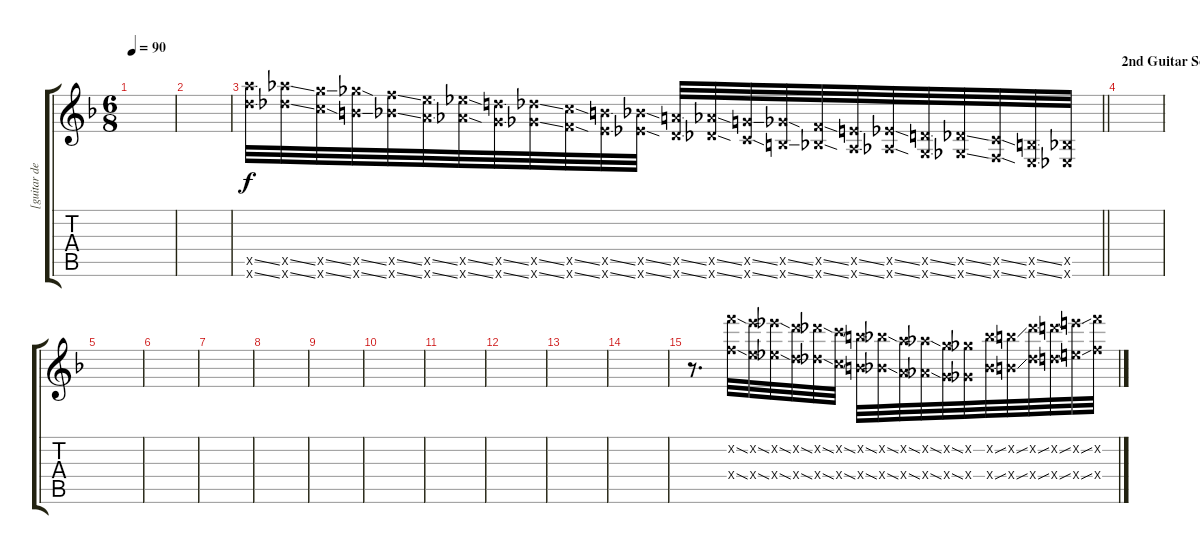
\track ("[guitar delay and whammy effect]" "[guitar de") {instrument electricguitarclean}
\staff {score tabs}
\tuning (E4 B3 G3 D3 A2 D2) {hide}
\ts (6 8)
\tempo 90
\clef g2
\ks dminor
|
|
\barLineRight lightlight
(24.5{ss x} 24.6{ss x}).32{volume 9 instrument distortionguitar} (23.5{ss x} 23.6{ss x}).32 (22.5{ss x} 22.6{ss x}).32 (21.5{ss x} 21.6{ss x}).32 (20.5{ss x} 20.6{ss x}).32 (19.5{ss x} 19.6{ss x}).32 (18.5{ss x} 18.6{ss x}).32 (17.5{ss x} 17.6{ss x}).32 (16.5{ss x} 16.6{ss x}).32 (15.5{ss x} 15.6{ss x}).32 (14.5{ss x} 14.6{ss x}).32 (13.5{ss x} 13.6{ss x}).32 (12.5{ss x} 12.6{ss x}).32 (11.5{ss x} 11.6{ss x}).32 (10.5{ss x} 10.6{ss x}).32 (9.5{ss x} 9.6{ss x}).32 (8.5{ss x} 8.6{ss x}).32 (7.5{ss x} 7.6{ss x}).32 (6.5{ss x} 6.6{ss x}).32 (5.5{ss x} 5.6{ss x}).32 (4.5{ss x} 4.6{ss x}).32 (3.5{ss x} 3.6{ss x}).32 (2.5{ss x} 2.6{ss x}).32 (1.5{x} 1.6{x}).32 |
\section ("" "2nd Guitar Solo")
|
|
|
|
|
|
|
|
|
|
|
r.8{d} (18.2{ss x} 15.4{ss x}).32 (17.2{ss x} 14.4{ss x}).32 (16.2{ss x} 13.4{ss x}).32 (15.2{ss x} 12.4{ss x}).32 (14.2{ss x} 11.4{ss x}).32 (13.2{ss x} 10.4{ss x}).32 (12.2{ss x} 9.4{ss x}).32 (11.2{ss x} 8.4{ss x}).32 (10.2{ss x} 7.4{ss x}).32 (9.2{ss x} 6.4{ss x}).32 (8.2{ss x} 5.4{ss x}).32 (7.2{x} 4.4{x}).32 (11.2{ss x} 8.4{ss x}).32 (12.2{ss x} 9.4{ss x}).32 (14.2{ss x} 11.4{ss x}).32 (15.2{ss x} 12.4{ss x}).32 (17.2{ss x} 14.4{ss x}).32 (18.2{x} 15.4{x}).32
